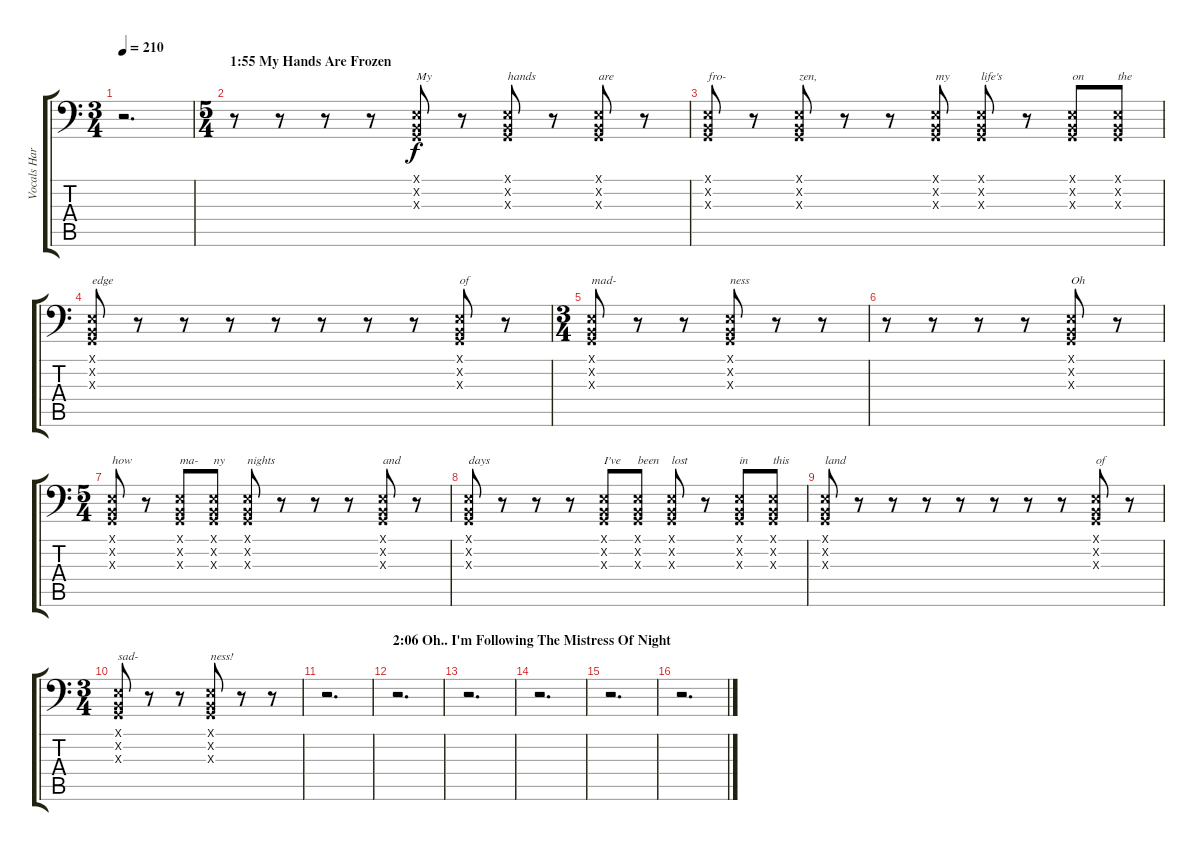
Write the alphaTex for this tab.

\track ("Vocals Harsh" "Vocals Har") {instrument timpani}
\staff {score tabs}
\tuning (E3 B2 G2 D2 A1 E1) {hide}
\ts (3 4)
\tempo 210
\clef f4
\ks c
r.2{d dy f} |
\ts (5 4)
\section ("" "1:55 My Hands Are Frozen")
r.8 r.8 r.8 r.8 (0.1{x} 0.2{x} 0.3{x}).8{txt "My"} r.8 (0.1{x} 0.2{x} 0.3{x}).8{txt "hands"} r.8 (0.1{x} 0.2{x} 0.3{x}).8{txt "are"} r.8 |
(0.1{x} 0.2{x} 0.3{x}).8{txt "fro-"} r.8 (0.1{x} 0.2{x} 0.3{x}).8{txt "zen,"} r.8 r.8 (0.1{x} 0.2{x} 0.3{x}).8{txt "my"} (0.1{x} 0.2{x} 0.3{x}).8{txt "life's"} r.8 (0.1{x} 0.2{x} 0.3{x}).8{txt "on"} (0.1{x} 0.2{x} 0.3{x}).8{txt "the"} |
(0.1{x} 0.2{x} 0.3{x}).8{txt "edge"} r.8 r.8 r.8 r.8 r.8 r.8 r.8 (0.1{x} 0.2{x} 0.3{x}).8{txt "of"} r.8 |
\ts (3 4)
(0.1{x} 0.2{x} 0.3{x}).8{txt "mad-"} r.8 r.8 (0.1{x} 0.2{x} 0.3{x}).8{txt "ness"} r.8 r.8 |
r.8 r.8 r.8 r.8 (0.1{x} 0.2{x} 0.3{x}).8{txt "Oh"} r.8 |
\ts (5 4)
(0.1{x} 0.2{x} 0.3{x}).8{txt "how"} r.8 (0.1{x} 0.2{x} 0.3{x}).8{txt "ma-"} (0.1{x} 0.2{x} 0.3{x}).8{txt "ny"} (0.1{x} 0.2{x} 0.3{x}).8{txt "nights"} r.8 r.8 r.8 (0.1{x} 0.2{x} 0.3{x}).8{txt "and"} r.8 |
(0.1{x} 0.2{x} 0.3{x}).8{txt "days"} r.8 r.8 r.8 (0.1{x} 0.2{x} 0.3{x}).8{txt "I've"} (0.1{x} 0.2{x} 0.3{x}).8{txt "been"} (0.1{x} 0.2{x} 0.3{x}).8{txt "lost"} r.8 (0.1{x} 0.2{x} 0.3{x}).8{txt "in"} (0.1{x} 0.2{x} 0.3{x}).8{txt "this"} |
(0.1{x} 0.2{x} 0.3{x}).8{txt "land"} r.8 r.8 r.8 r.8 r.8 r.8 r.8 (0.1{x} 0.2{x} 0.3{x}).8{txt "of"} r.8 |
\ts (3 4)
(0.1{x} 0.2{x} 0.3{x}).8{txt "sad-"} r.8 r.8 (0.1{x} 0.2{x} 0.3{x}).8{txt "ness!"} r.8 r.8 |
r.2{d} |
\section ("" "2:06 Oh.. I'm Following The Mistress Of Night")
r.2{d} |
r.2{d} |
r.2{d} |
r.2{d} |
r.2{d}
